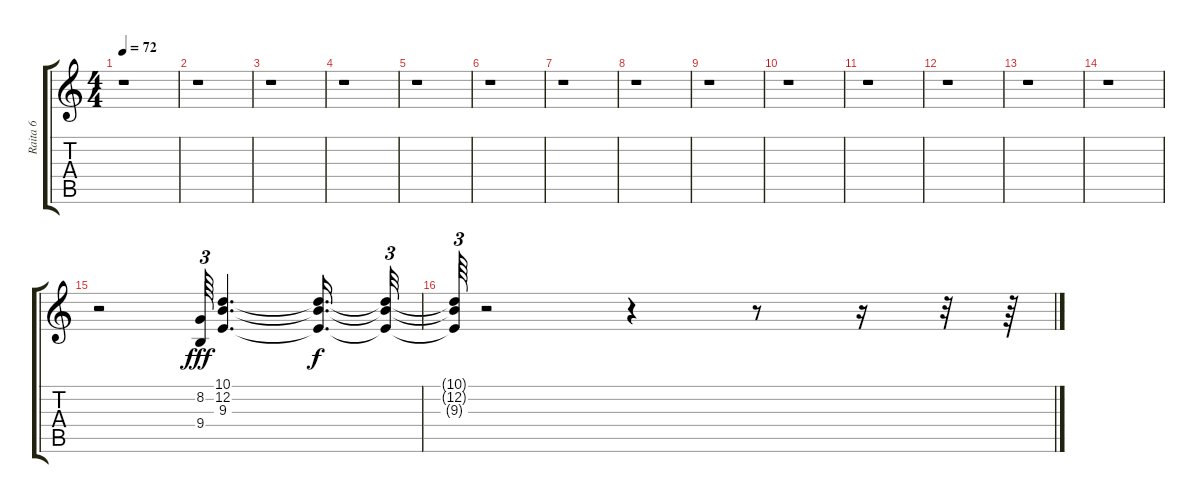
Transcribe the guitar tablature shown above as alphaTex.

\track ("Raita 6" "Raita 6") {instrument choiraahs}
\staff {score tabs}
\tuning (E4 B3 G3 D3 A2 E2) {hide}
\ts (4 4)
\tempo 72
\clef g2
\ks c
r.1{dy fff} |
r.1 |
r.1 |
r.1 |
r.1 |
r.1 |
r.1 |
r.1 |
r.1 |
r.1 |
r.1 |
r.1 |
r.1 |
r.1 |
r.2 (8.2 9.4).64{tu (3 2)} (10.1 12.2 9.3).4{d} (10.1{t} 12.2{t} 9.3{t}).16{d dy f} (10.1{t} 12.2{t} 9.3{t}).32{tu (3 2)} |
(10.1{t} 12.2{t} 9.3{t}).64{tu (3 2)} r.2 r.4 r.8 r.16 r.32 r.64
